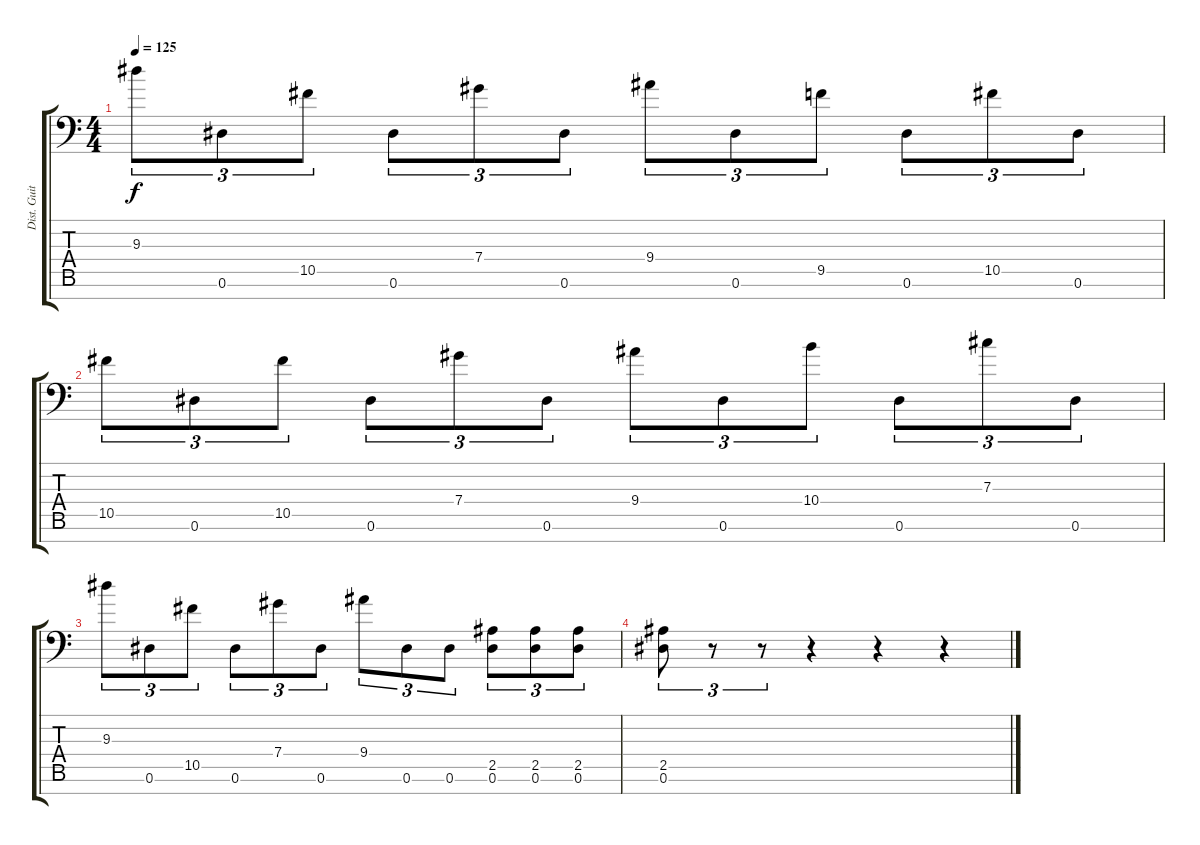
\track ("Dist. Guitar 2" "Dist. Guit") {instrument distortionguitar}
\staff {score tabs}
\tuning (Eb4 Bb3 Gb3 Db3 Ab2 Eb2 Bb1) {hide}
\ts (4 4)
\tempo 125
\clef f4
\ks c
9.3.8{tu (3 2) dy f} 0.6.8{tu (3 2)} 10.5.8{tu (3 2)} 0.6.8{tu (3 2)} 7.4.8{tu (3 2)} 0.6.8{tu (3 2)} 9.4.8{tu (3 2)} 0.6.8{tu (3 2)} 9.5.8{tu (3 2)} 0.6.8{tu (3 2)} 10.5.8{tu (3 2)} 0.6.8{tu (3 2)} |
10.5.8{tu (3 2)} 0.6.8{tu (3 2)} 10.5.8{tu (3 2)} 0.6.8{tu (3 2)} 7.4.8{tu (3 2)} 0.6.8{tu (3 2)} 9.4.8{tu (3 2)} 0.6.8{tu (3 2)} 10.4.8{tu (3 2)} 0.6.8{tu (3 2)} 7.3.8{tu (3 2)} 0.6.8{tu (3 2)} |
9.3.8{tu (3 2)} 0.6.8{tu (3 2)} 10.5.8{tu (3 2)} 0.6.8{tu (3 2)} 7.4.8{tu (3 2)} 0.6.8{tu (3 2)} 9.4.8{tu (3 2)} 0.6.8{tu (3 2)} 0.6.8{tu (3 2)} (2.5 0.6).8{tu (3 2)} (2.5 0.6).8{tu (3 2)} (2.5 0.6).8{tu (3 2)} |
(2.5 0.6).8{tu (3 2)} r.8{tu (3 2)} r.8{tu (3 2)} r.4 r.4 r.4
